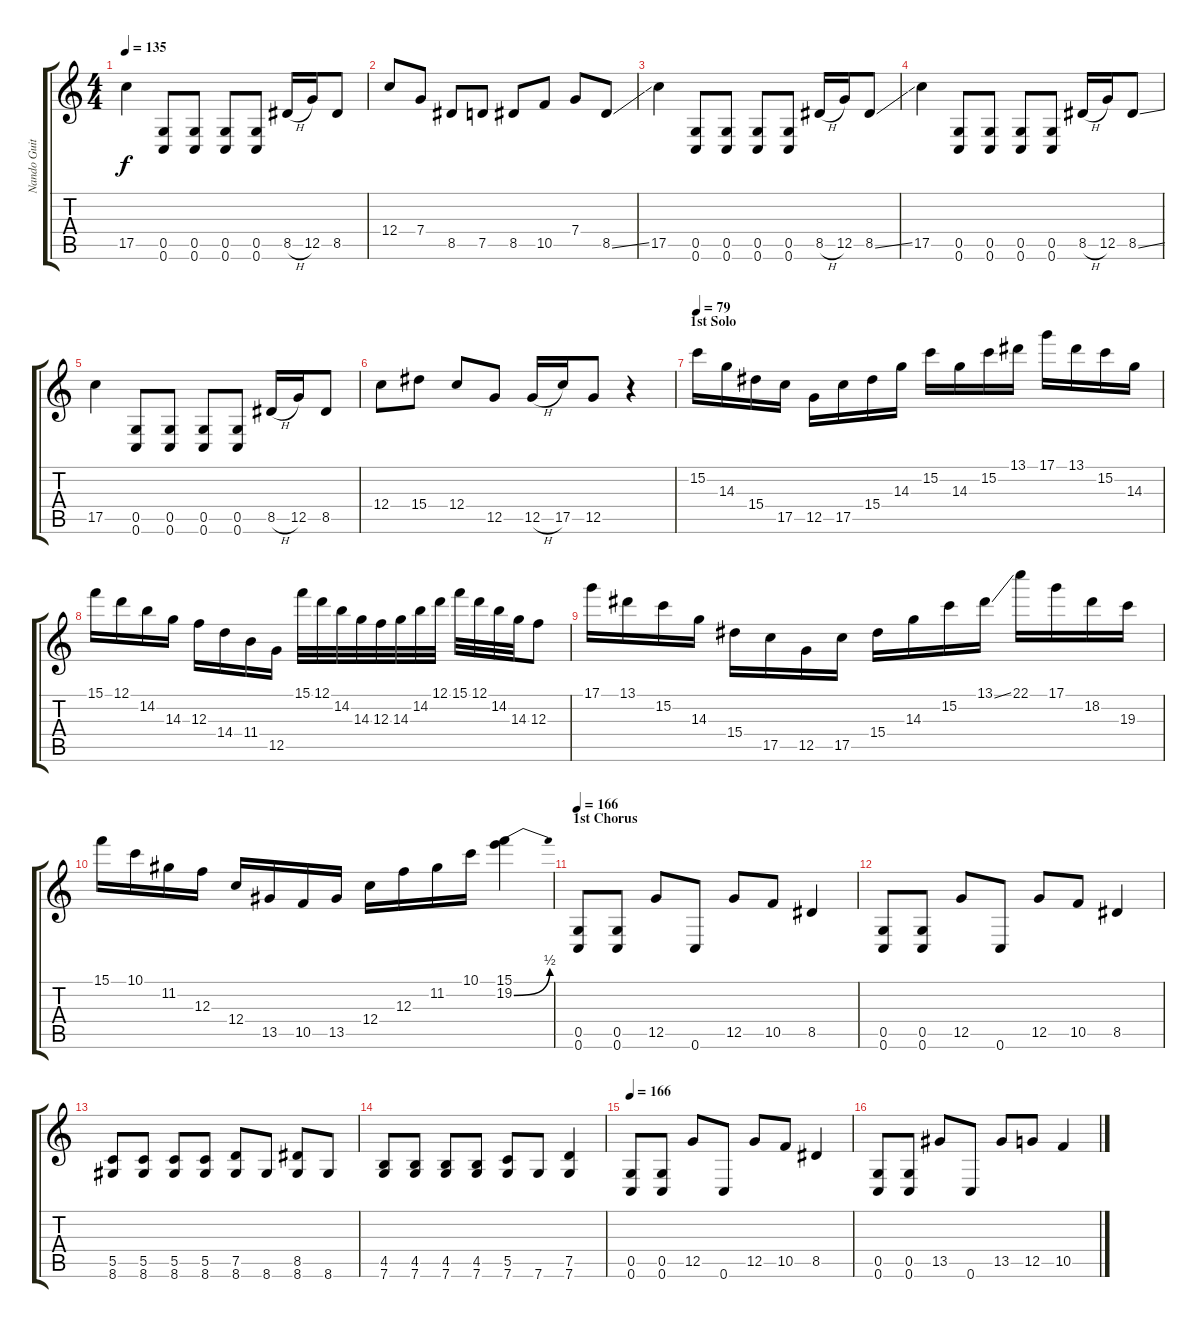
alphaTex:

\track ("Nando Guitar 2" "Nando Guit") {instrument overdrivenguitar}
\staff {score tabs}
\tuning (D4 A3 F3 C3 G2 C2) {hide}
\ts (4 4)
\tempo 135
\clef g2
\ks c
17.5.4{dy f} (0.5 0.6).8 (0.5 0.6).8 (0.5 0.6).8 (0.5 0.6).8 8.5{h}.16 12.5.16 8.5.8 |
12.4.8 7.4.8 8.5.8 7.5.8 8.5.8 10.5.8 7.4.8 8.5{ss}.8 |
17.5.4 (0.5 0.6).8 (0.5 0.6).8 (0.5 0.6).8 (0.5 0.6).8 8.5{h}.16 12.5.16 8.5{ss}.8 |
17.5.4 (0.5 0.6).8 (0.5 0.6).8 (0.5 0.6).8 (0.5 0.6).8 8.5{h}.16 12.5.16 8.5{ss}.8 |
17.5.4 (0.5 0.6).8 (0.5 0.6).8 (0.5 0.6).8 (0.5 0.6).8 8.5{h}.16 12.5.16 8.5.8 |
12.4.8 15.4.8 12.4.8 12.5.8 12.5{h}.16 17.5.16 12.5.8 r.4 |
\section ("" "1st Solo")
\tempo 79
15.2.16 14.3.16 15.4.16 17.5.16 12.5.16 17.5.16 15.4.16 14.3.16 15.2.16 14.3.16 15.2.16 13.1.16 17.1.16 13.1.16 15.2.16 14.3.16 |
15.1.16 12.1.16 14.2.16 14.3.16 12.3.16 14.4.16 11.4.16 12.5.16 15.1.32 12.1.32 14.2.32 14.3.32 12.3.32 14.3.32 14.2.32 12.1.32 15.1.32 12.1.32 14.2.32 14.3.32 12.3.8 |
17.1.16 13.1.16 15.2.16 14.3.16 15.4.16 17.5.16 12.5.16 17.5.16 15.4.16 14.3.16 15.2.16 13.1{ss}.16 22.1.16 17.1.16 18.2.16 19.3.16 |
15.1.16 10.1.16 11.2.16 12.3.16 12.4.16 13.5.16 10.5.16 13.5.16 12.4.16 12.3.16 11.2.16 10.1.16 (15.1 19.2{be (bend 0 0 60 2)}).4 |
\section ("" "1st Chorus")
\tempo 166
(0.5 0.6).8{instrument distortionguitar} (0.5 0.6).8 12.5.8 0.6.8 12.5.8 10.5.8 8.5.4 |
(0.5 0.6).8 (0.5 0.6).8 12.5.8 0.6.8 12.5.8 10.5.8 8.5.4 |
(5.5 8.6).8 (5.5 8.6).8 (5.5 8.6).8 (5.5 8.6).8 (7.5 8.6).8 8.6.8 (8.5 8.6).8 8.6.8 |
(4.5 7.6).8 (4.5 7.6).8 (4.5 7.6).8 (4.5 7.6).8 (5.5 7.6).8 7.6.8 (7.5 7.6).4 |
\tempo 166
(0.5 0.6).8{instrument distortionguitar} (0.5 0.6).8 12.5.8 0.6.8 12.5.8 10.5.8 8.5.4 |
(0.5 0.6).8 (0.5 0.6).8 13.5.8 0.6.8 13.5.8 12.5.8 10.5.4
